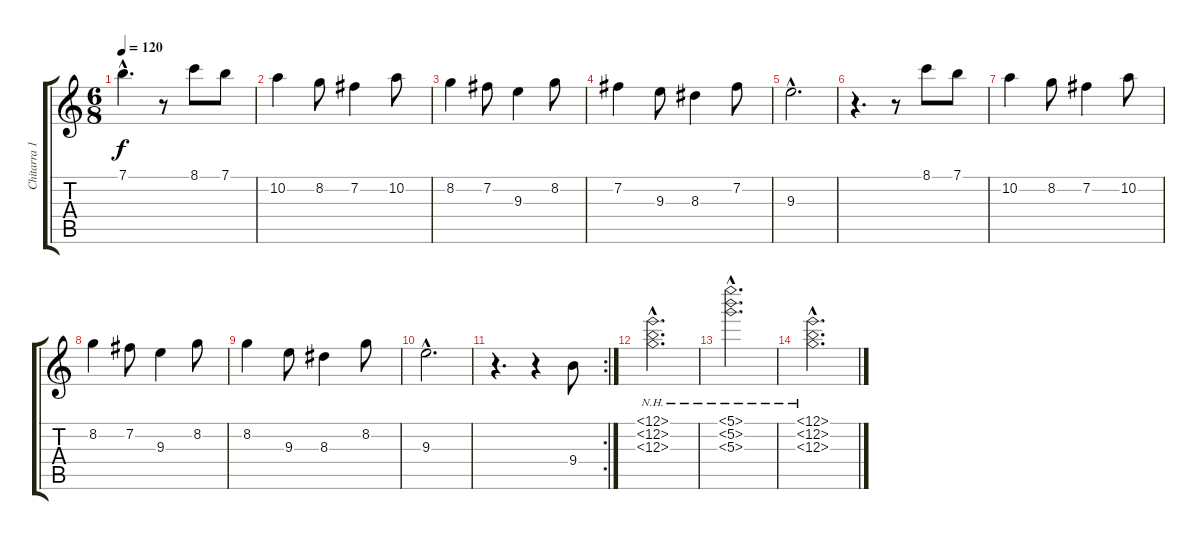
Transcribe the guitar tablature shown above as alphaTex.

\track ("Chitarra 1" "Chitarra 1") {instrument acousticguitarnylon}
\staff {score tabs}
\tuning (E4 B3 G3 D3 A2 E2) {hide}
\ts (6 8)
\tempo 120
\clef g2
\ks c
7.1{hac}.4{d dy f} r.8 8.1.8 7.1.8 |
10.2.4 8.2.8 7.2.4 10.2.8 |
8.2.4 7.2.8 9.3.4 8.2.8 |
7.2.4 9.3.8 8.3.4 7.2.8 |
9.3{hac}.2{d} |
r.4{d} r.8 8.1.8 7.1.8 |
10.2.4 8.2.8 7.2.4 10.2.8 |
8.2.4 7.2.8 9.3.4 8.2.8 |
8.2.4 9.3.8 8.3.4 8.2.8 |
9.3{hac}.2{d} |
\rc 2
r.4{d} r.4 9.4.8 |
(12.1{nh hac} 12.2{nh hac} 12.3{nh hac}).2{d} |
(5.1{nh hac} 5.2{nh hac} 5.3{nh hac}).2{d} |
(12.1{nh hac} 12.2{nh hac} 12.3{nh hac}).2{d}
